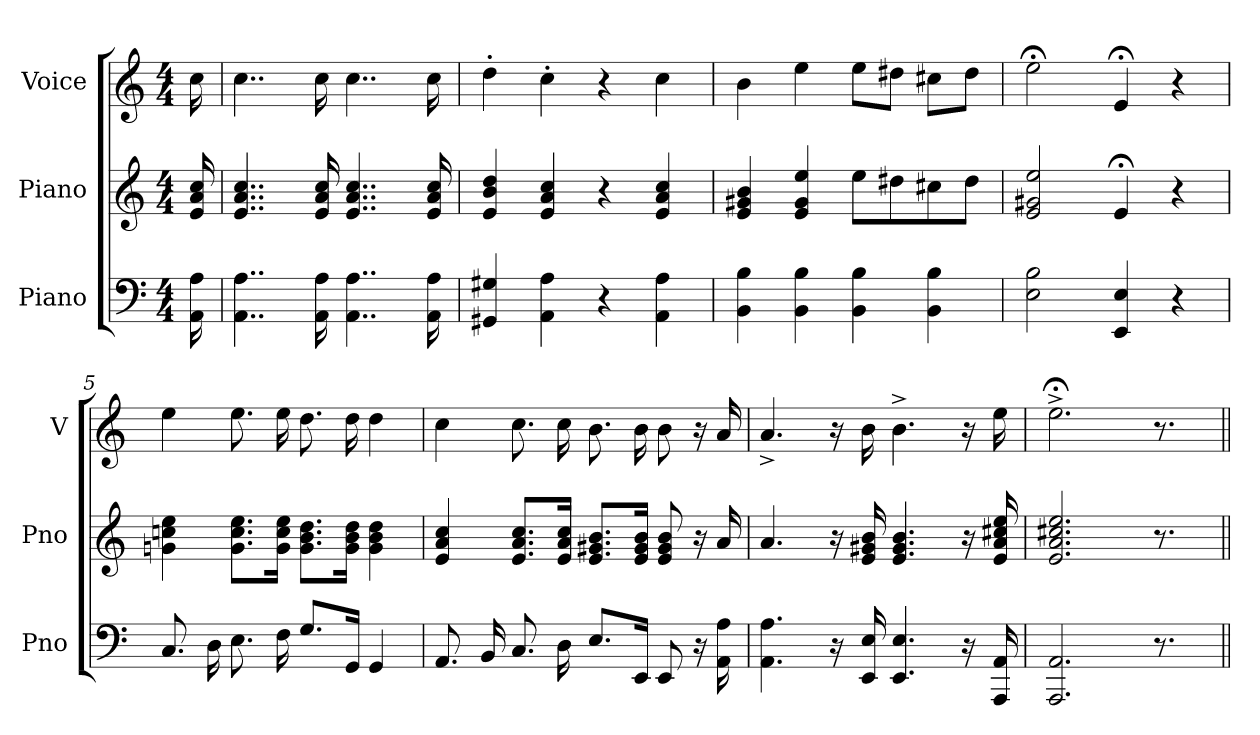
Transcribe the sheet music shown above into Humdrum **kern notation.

**kern	**kern	**kern
*part3	*part2	*part1
*staff3	*staff2	*staff1
*I"Piano	*I"Piano	*I"Voice
*I'Pno	*I'Pno	*I'V
*clefF4	*clefG2	*clefG2
*k[]	*k[]	*k[]
*M4/4	*M4/4	*M4/4
*MM92	*MM92	*MM92
=	=	=
16AA\ 16A\	16e/ 16a/ 16cc/	16cc\
=1	=1	=1
4..AA\ 4..A\	4..e/ 4..a/ 4..cc/	4..cc\
16AA\ 16A\	16e/ 16a/ 16cc/	16cc\
4..AA\ 4..A\	4..e/ 4..a/ 4..cc/	4..cc\
16AA\ 16A\	16e/ 16a/ 16cc/	16cc\
=2	=2	=2
4GG#X/ 4G#X/	4e/ 4b/ 4dd/	4dd'\
4AA\ 4A\	4e/ 4a/ 4cc/	4cc'\
4r	4r	4r
4AA\ 4A\	4e/ 4a/ 4cc/	4cc\
=3	=3	=3
4BB\ 4B\	4e/ 4g#X/ 4b/	4b\
4BB\ 4B\	4e/ 4g#/ 4ee/	4ee\
4BB\ 4B\	8ee\L	8ee\L
.	8dd#X\	8dd#X\J
4BB\ 4B\	8cc#X\	8cc#X\L
.	8dd#\J	8dd#\J
=4	=4	=4
2E\ 2B\	2e/ 2g#X/ 2ee/	2ee;\
4EE/ 4E/	4e;/	4e;/
4r	4r	4r
!!LO:LB:g=z
=5	=5	=5
8.C/	4gn\ 4ccn\ 4ee\	4ee\
16D\	.	.
8.E\	8.g\ 8.cc\ 8.ee\L	8.ee\
16F\	16g\ 16cc\ 16ee\Jk	16ee\
8.G/L	8.g\ 8.b\ 8.dd\L	8.dd\
16GG/Jk	16g\ 16b\ 16dd\Jk	16dd\
4GG/	4g\ 4b\ 4dd\	4dd\
=6	=6	=6
8.AA/	4e/ 4a/ 4cc/	4cc\
16BB/	.	.
8.C/	8.e/ 8.a/ 8.cc/L	8.cc\
16D\	16e/ 16a/ 16cc/Jk	16cc\
8.E/L	8.e/ 8.g#X/ 8.b/L	8.b\
16EE/Jk	16e/ 16g#/ 16b/Jk	16b\
8EE/	8e/ 8g#/ 8b/	8b\
16r	16r	16r
16AA\ 16A\	16a/	16a/
=7	=7	=7
4.AA\ 4.A\	4.a/	4.a^/
16r	16r	16r
16EE/ 16E/	16e/ 16g#X/ 16b/	16b\
4.EE/ 4.E/	4.e/ 4.g#/ 4.b/	4.b^\
16r	16r	16r
16AAA/ 16AA/	16e/ 16a/ 16cc#X/ 16ee/	16ee\
=8	=8	=8
2.AAA/ 2.AA/	2.e/ 2.a/ 2.cc#X/ 2.ee/	2.ee;^\
8.r	8.r	8.r
16ryy	16ryy	16ryy
=||	=||	=||
*-	*-	*-
